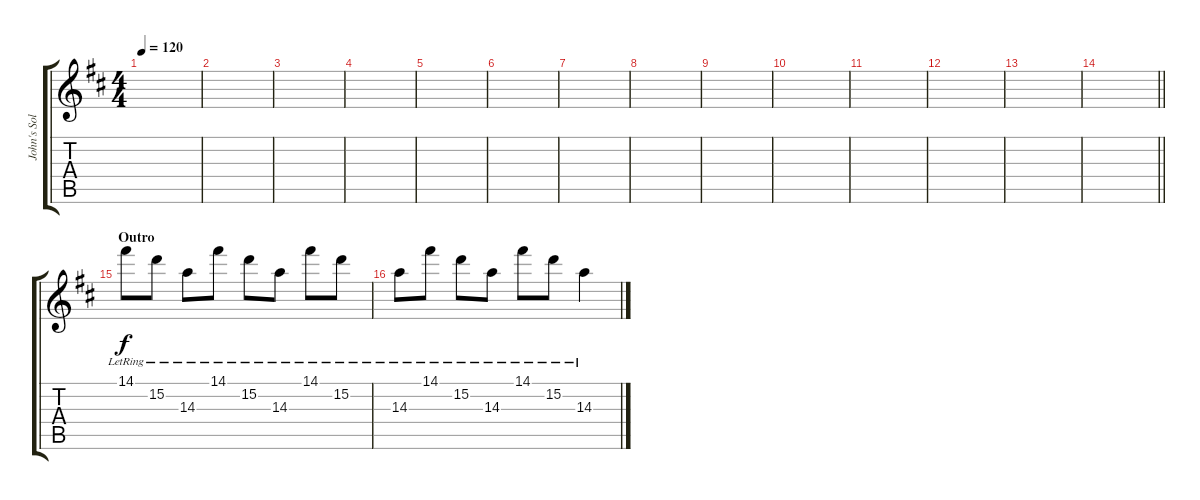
\track ("John's Solo" "John's Sol") {instrument electricguitarjazz}
\staff {score tabs}
\tuning (E4 B3 G3 D3 A2 E2) {hide}
\ts (4 4)
\tempo 120
\clef g2
\ks d
|
|
|
|
|
|
|
|
|
|
|
|
|
\barLineRight lightlight
|
\section ("" "Outro")
14.1{lr}.8 15.2{lr}.8 14.3{lr}.8 14.1{lr}.8 15.2{lr}.8 14.3{lr}.8 14.1{lr}.8 15.2{lr}.8 |
14.3{lr}.8 14.1{lr}.8 15.2{lr}.8 14.3{lr}.8 14.1{lr}.8 15.2{lr}.8 14.3{lr}.4
